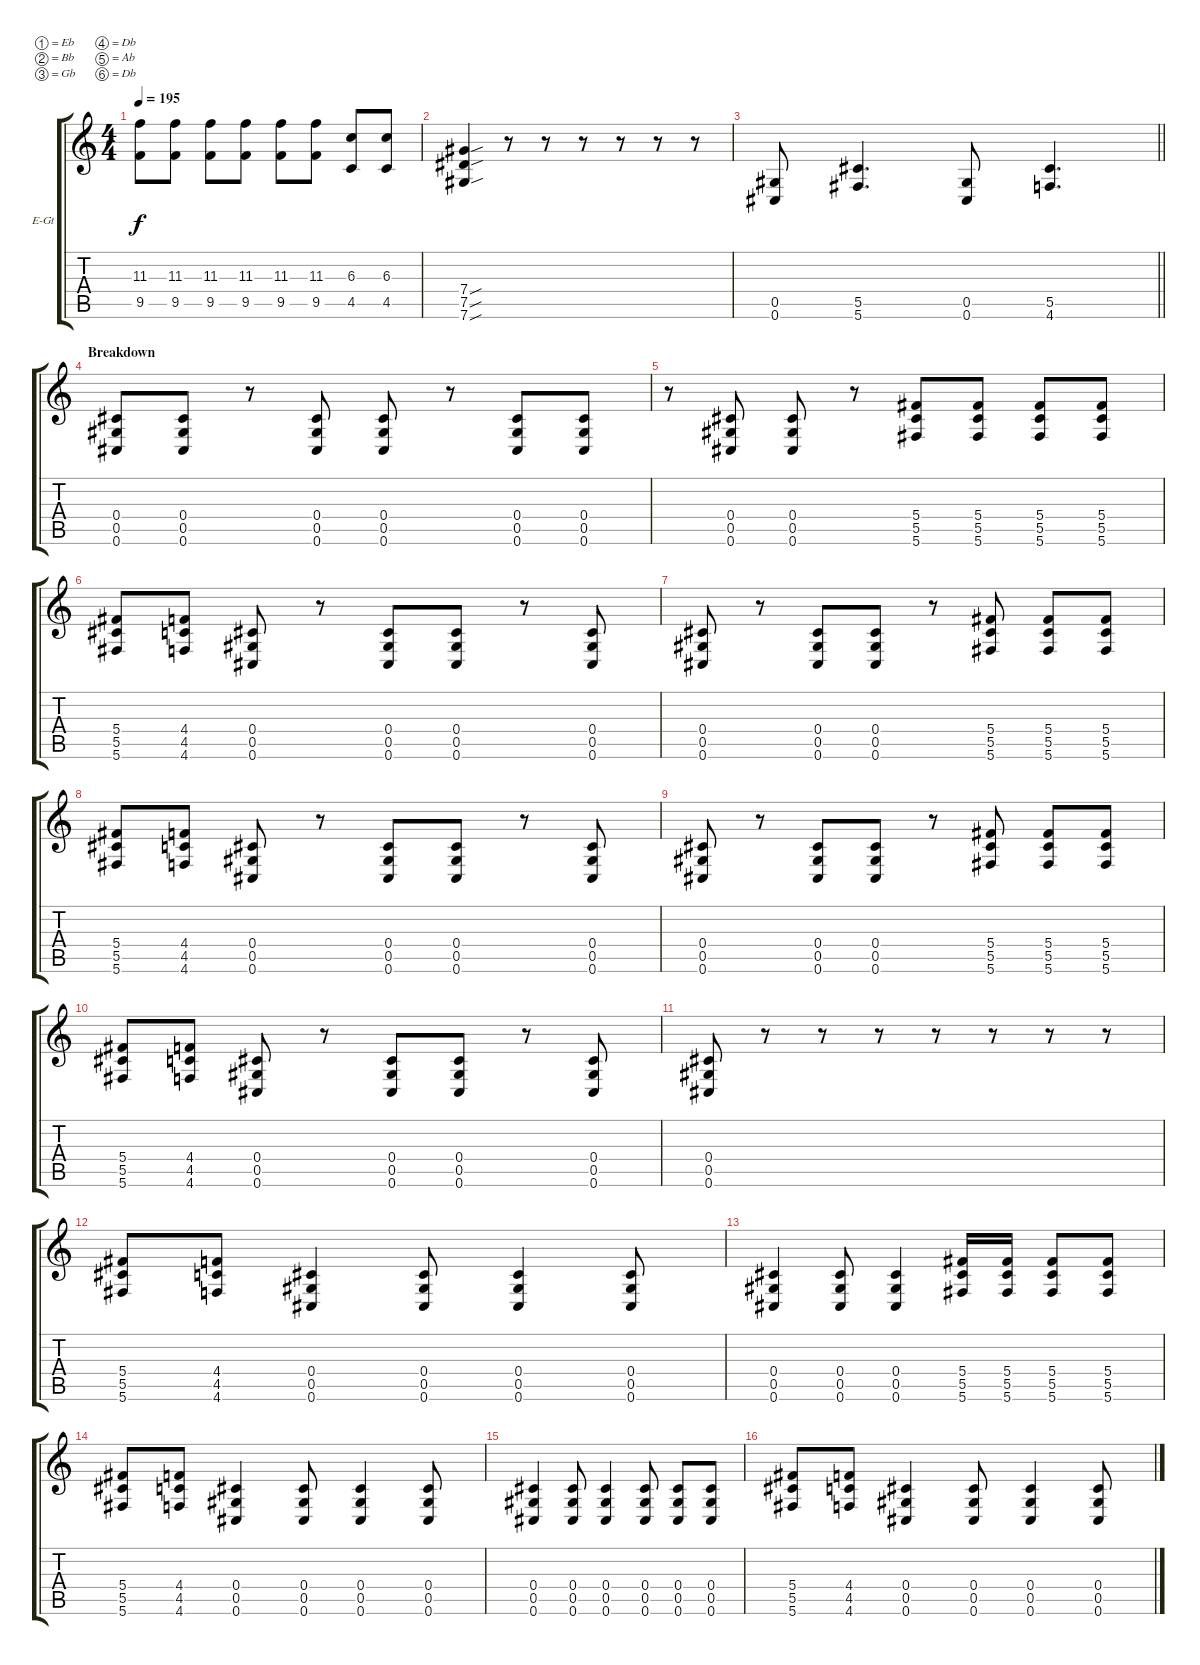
\bracketExtendMode groupsimilarinstruments
\firstSystemTrackNameOrientation horizontal
\otherSystemsTrackNameOrientation horizontal
\track ("Guitar II" "E-Gt") {instrument distortionguitar}
\staff {score tabs}
\tuning (Eb4 Bb3 Gb3 Db3 Ab2 Db2)
\ts (4 4)
\tempo 195
\clef g2
\ks c
(9.5 11.3).8{dy f} (9.5 11.3).8 (9.5 11.3).8 (9.5 11.3).8 (9.5 11.3).8 (9.5 11.3).8 (4.5 6.3).8 (4.5 6.3).8 |
(7.4{sou} 7.5{sou} 7.6{sou}).4 r.8 r.8 r.8 r.8 r.8 r.8 |
\barLineRight lightlight
(0.5 0.6).8 (5.5 5.6).4{d} (0.5 0.6).8 (5.5 4.6).4{d} |
\section ("" "Breakdown")
(0.4 0.5 0.6).8 (0.4 0.5 0.6).8 r.8 (0.4 0.5 0.6).8 (0.4 0.5 0.6).8 r.8 (0.4 0.5 0.6).8 (0.4 0.5 0.6).8 |
r.8 (0.4 0.5 0.6).8 (0.4 0.5 0.6).8 r.8 (5.4 5.5 5.6).8 (5.4 5.5 5.6).8 (5.4 5.5 5.6).8 (5.4 5.5 5.6).8 |
(5.4 5.5 5.6).8 (4.4 4.5 4.6).8 (0.4 0.5 0.6).8 r.8 (0.4 0.5 0.6).8 (0.4 0.5 0.6).8 r.8 (0.4 0.5 0.6).8 |
(0.4 0.5 0.6).8 r.8 (0.4 0.5 0.6).8 (0.4 0.5 0.6).8 r.8 (5.4 5.5 5.6).8 (5.4 5.5 5.6).8 (5.4 5.5 5.6).8 |
(5.4 5.5 5.6).8 (4.4 4.5 4.6).8 (0.4 0.5 0.6).8 r.8 (0.4 0.5 0.6).8 (0.4 0.5 0.6).8 r.8 (0.4 0.5 0.6).8 |
(0.4 0.5 0.6).8 r.8 (0.4 0.5 0.6).8 (0.4 0.5 0.6).8 r.8 (5.4 5.5 5.6).8 (5.4 5.5 5.6).8 (5.4 5.5 5.6).8 |
(5.4 5.5 5.6).8 (4.4 4.5 4.6).8 (0.4 0.5 0.6).8 r.8 (0.4 0.5 0.6).8 (0.4 0.5 0.6).8 r.8 (0.4 0.5 0.6).8 |
(0.4 0.5 0.6).8 r.8 r.8 r.8 r.8 r.8 r.8 r.8 |
(5.4 5.5 5.6).8 (4.4 4.5 4.6).8 (0.4 0.5 0.6).4 (0.4 0.5 0.6).8 (0.4 0.5 0.6).4 (0.4 0.5 0.6).8 |
(0.4 0.5 0.6).4 (0.4 0.5 0.6).8 (0.4 0.5 0.6).4 (5.4 5.5 5.6).16 (5.4 5.5 5.6).16 (5.4 5.5 5.6).8 (5.4 5.5 5.6).8 |
(5.4 5.5 5.6).8 (4.4 4.5 4.6).8 (0.4 0.5 0.6).4 (0.4 0.5 0.6).8 (0.4 0.5 0.6).4 (0.4 0.5 0.6).8 |
(0.4 0.5 0.6).4 (0.4 0.5 0.6).8 (0.4 0.5 0.6).4 (0.4 0.5 0.6).8 (0.4 0.5 0.6).8 (0.4 0.5 0.6).8 |
(5.4 5.5 5.6).8 (4.4 4.5 4.6).8 (0.4 0.5 0.6).4 (0.4 0.5 0.6).8 (0.4 0.5 0.6).4 (0.4 0.5 0.6).8
